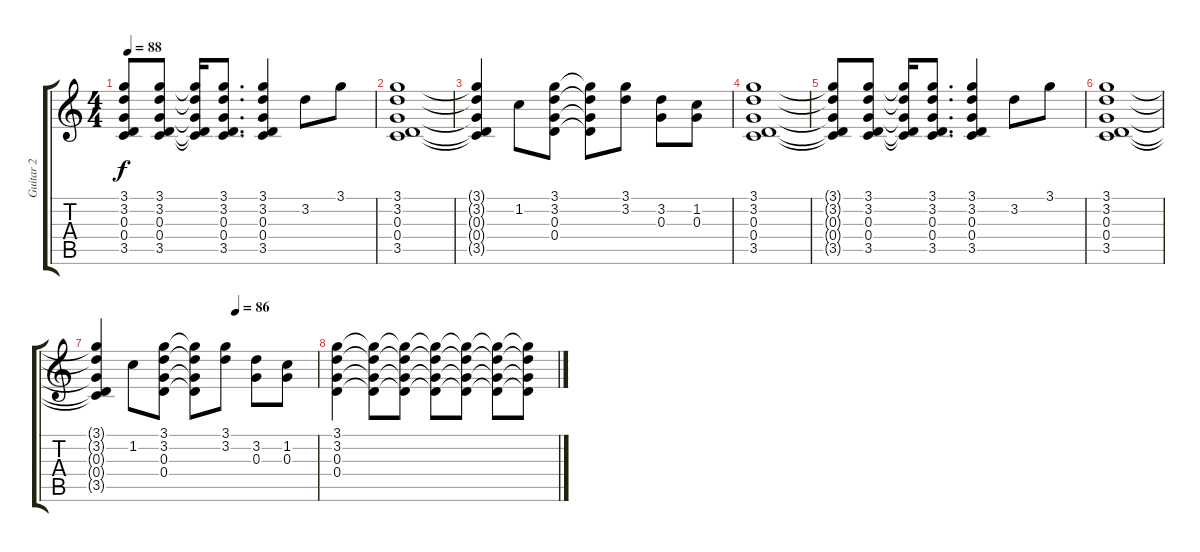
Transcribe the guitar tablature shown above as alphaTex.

\track ("Guitar 2" "Guitar 2") {instrument distortionguitar}
\staff {score tabs}
\tuning (E4 B3 G3 D3 A2 E2) {hide}
\ts (4 4)
\tempo 88
\clef g2
\ks c
(3.1{t} 3.2{t} 0.3{t} 0.4{t} 3.5{t}).8{dy f} (3.1 3.2 0.3 0.4 3.5).8 (3.1{t} 3.2{t} 0.3{t} 0.4{t} 3.5{t}).16 (3.1 3.2 0.3 0.4 3.5).8{d} (3.1 3.2 0.3 0.4 3.5).4 3.2.8 3.1.8 |
(3.1 3.2 0.3 0.4 3.5).1 |
(3.1{t} 3.2{t} 0.3{t} 0.4{t} 3.5{t}).4 1.2.8 (3.1 3.2 0.3 0.4).8 (3.1{t} 3.2{t} 0.3{t} 0.4{t}).8 (3.1 3.2).8 (3.2 0.3).8 (1.2 0.3).8 |
(3.1 3.2 0.3 0.4 3.5).1 |
(3.1{t} 3.2{t} 0.3{t} 0.4{t} 3.5{t}).8 (3.1 3.2 0.3 0.4 3.5).8 (3.1{t} 3.2{t} 0.3{t} 0.4{t} 3.5{t}).16 (3.1 3.2 0.3 0.4 3.5).8{d} (3.1 3.2 0.3 0.4 3.5).4 3.2.8 3.1.8 |
(3.1 3.2 0.3 0.4 3.5).1 |
\tempo (86 0.625)
(3.1{t} 3.2{t} 0.3{t} 0.4{t} 3.5{t}).4 1.2.8 (3.1 3.2 0.3 0.4).8 (3.1{t} 3.2{t} 0.3{t} 0.4{t}).8 (3.1 3.2).8 (3.2 0.3).8 (1.2 0.3).8 |
(3.1 3.2 0.3 0.4).4{volume 10} (3.1{t} 3.2{t} 0.3{t} 0.4{t}).8{volume 8} (3.1{t} 3.2{t} 0.3{t} 0.4{t}).8{volume 7} (3.1{t} 3.2{t} 0.3{t} 0.4{t}).8{volume 6} (3.1{t} 3.2{t} 0.3{t} 0.4{t}).8{volume 4} (3.1{t} 3.2{t} 0.3{t} 0.4{t}).8{volume 3} (3.1{t} 3.2{t} 0.3{t} 0.4{t}).8{volume 1}
